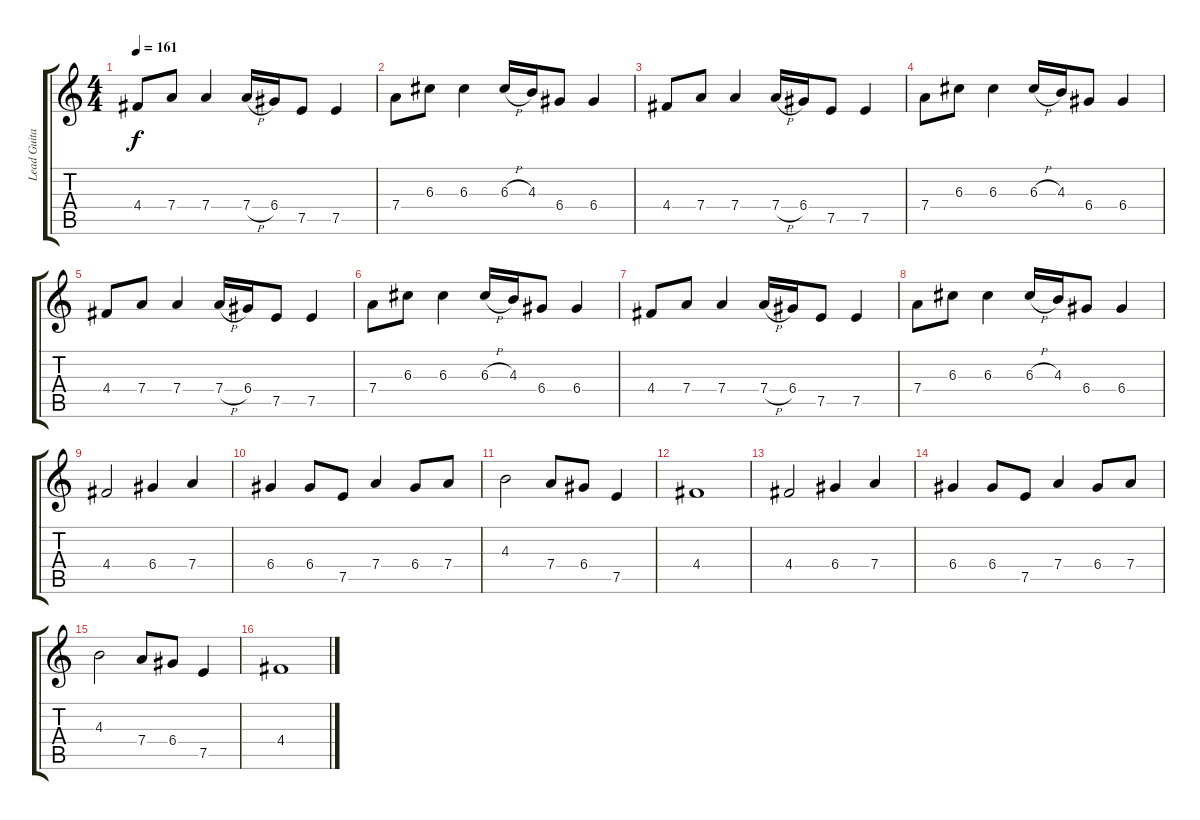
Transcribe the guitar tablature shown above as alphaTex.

\track ("Lead Guitar" "Lead Guita") {instrument distortionguitar}
\staff {score tabs}
\tuning (E4 B3 G3 D3 A2 E2) {hide}
\ts (4 4)
\tempo 161
\clef g2
\ks c
4.4.8{txt " " dy f} 7.4.8 7.4.4 7.4{h}.16 6.4.16 7.5.8 7.5.4 |
7.4.8 6.3.8 6.3.4 6.3{h}.16 4.3.16 6.4.8 6.4.4 |
4.4.8{txt " "} 7.4.8 7.4.4 7.4{h}.16 6.4.16 7.5.8 7.5.4 |
7.4.8 6.3.8 6.3.4 6.3{h}.16 4.3.16 6.4.8 6.4.4 |
4.4.8{txt " "} 7.4.8 7.4.4 7.4{h}.16 6.4.16 7.5.8 7.5.4 |
7.4.8 6.3.8 6.3.4 6.3{h}.16 4.3.16 6.4.8 6.4.4 |
4.4.8{txt " "} 7.4.8 7.4.4 7.4{h}.16 6.4.16 7.5.8 7.5.4 |
7.4.8 6.3.8 6.3.4 6.3{h}.16 4.3.16 6.4.8 6.4.4 |
4.4.2 6.4.4 7.4.4 |
6.4.4 6.4.8 7.5.8 7.4.4 6.4.8 7.4.8 |
4.3.2 7.4.8 6.4.8 7.5.4 |
4.4.1 |
4.4.2 6.4.4 7.4.4 |
6.4.4 6.4.8 7.5.8 7.4.4 6.4.8 7.4.8 |
4.3.2 7.4.8 6.4.8 7.5.4 |
4.4.1
